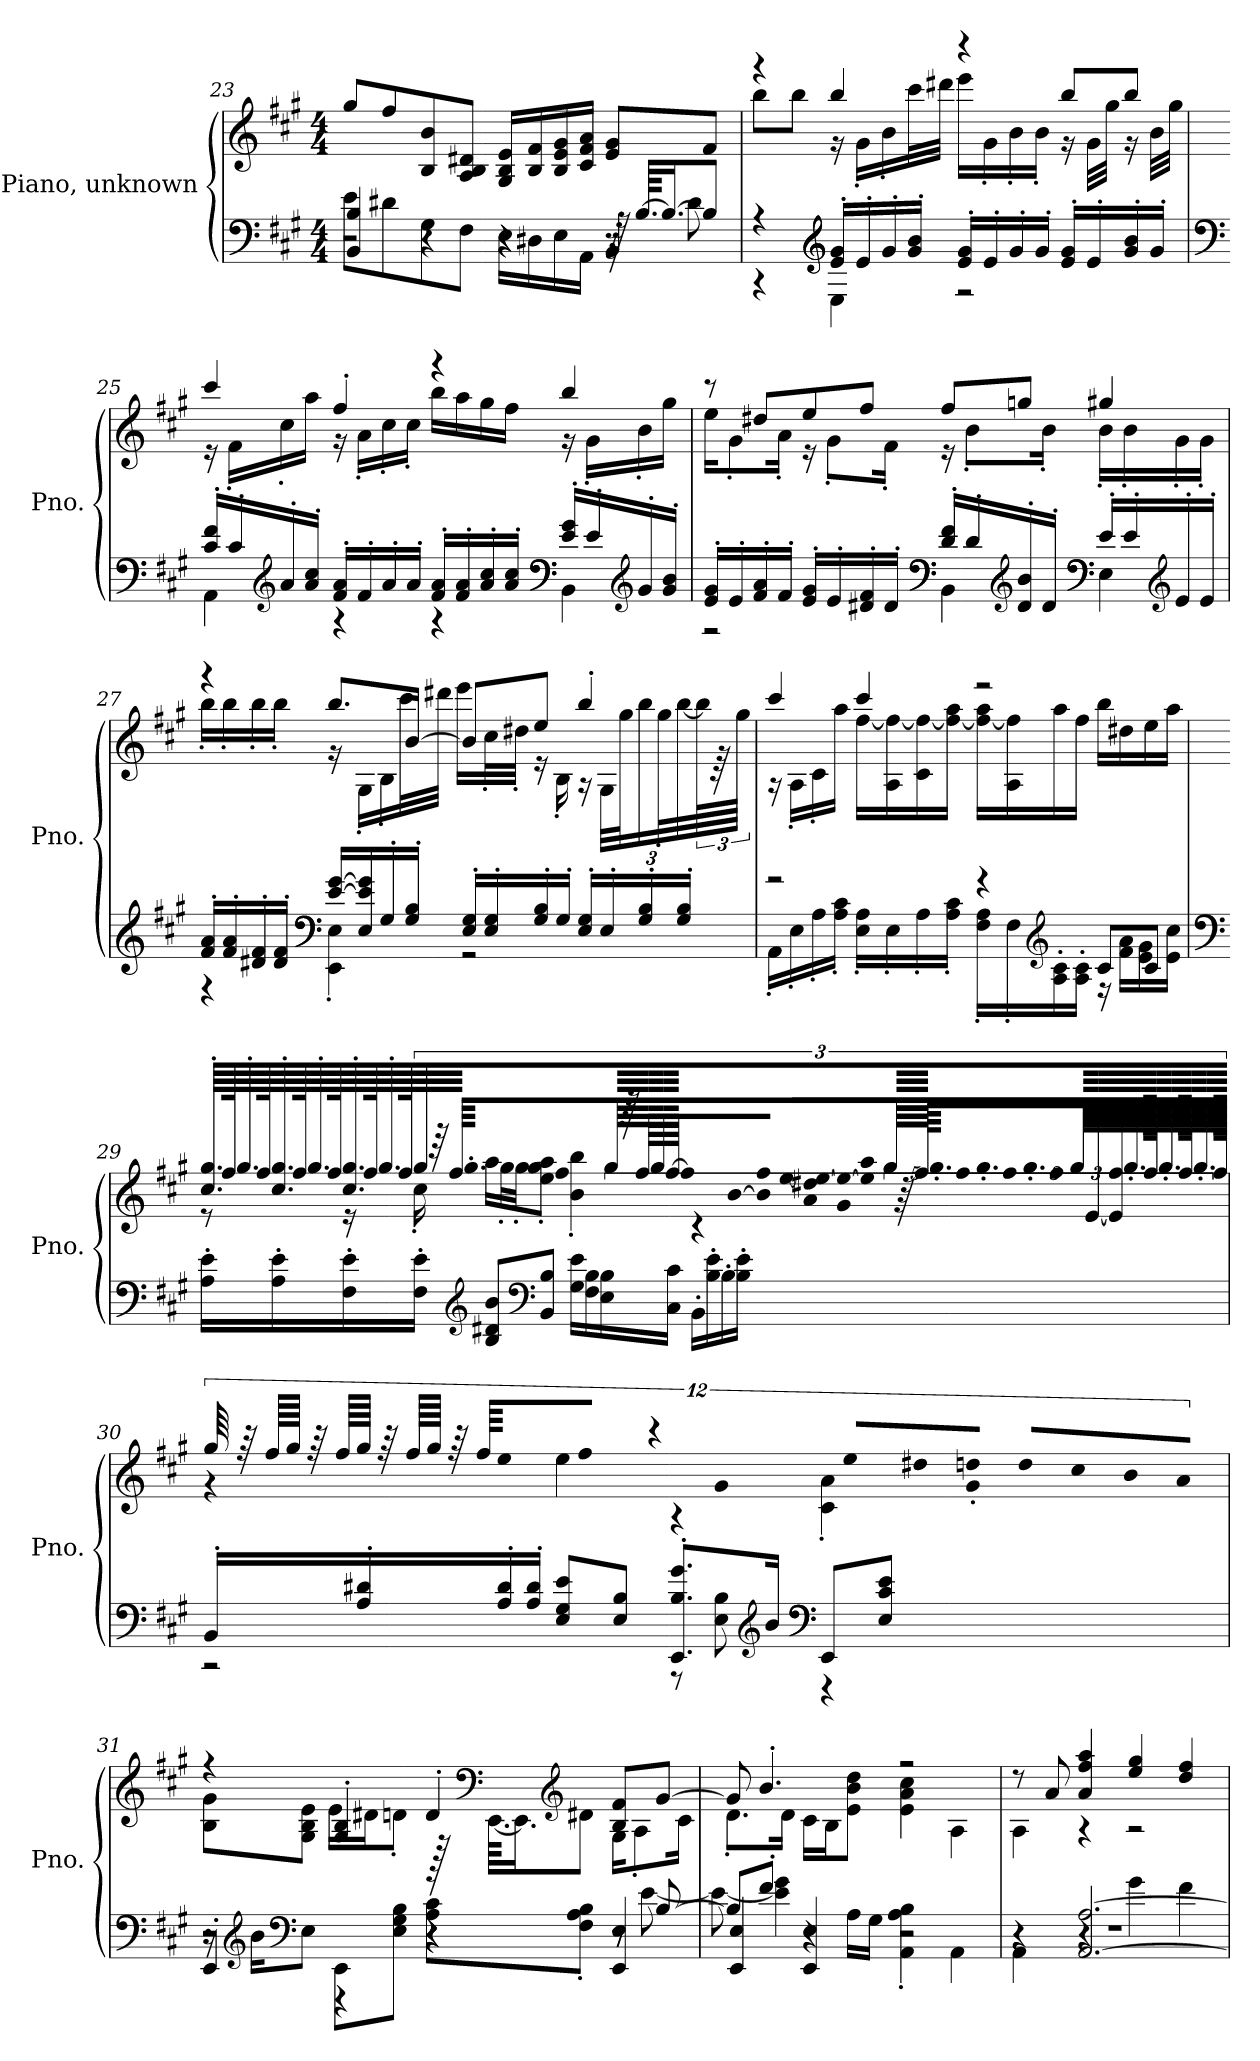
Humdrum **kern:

**kern	**kern
*part1	*part1
*staff2	*staff1
*I"Piano, unknown	*
*I'Pno.	*
*clefF4	*clefG2
*k[f#c#g#]	*k[f#c#g#]
*M4/4	*M4/4
=23	=23
*^	*
*	*^	*
2r	8e\L	4BB/ 4B/	8gg#/L
.	8d#X\	.	8ff#/
.	8G#\	4r	8B/ 8b/
.	8F#\J	.	8A/ 8B/ 8d#X/J
4r	16E\LL	4r	16G#/ 16B/ 16e/LL
.	16D#X\	.	16B/ 16f#/
.	16E\	.	16B/ 16e/ 16g#/
.	16AA\JJ	.	16c#/ 16f#/ 16a/JJ
128r	8r	4BB/	8e/ 8g#/L
[64.B/KKLL	.	.	.
16.B/J_	.	.	.
8B/J]	8d#\	.	8f#/J
*	*v	*v	*
!!LO:LB:g=z
=24	=24	=24
*	*	*^
4r	4r	4r	8bb\L
.	.	.	8bb\J
*clefG2	*	*	*
16e/' 16g#/'LL	4E\	4bb/	16r
16e'/	.	.	16g#'\LL
16g#'/	.	.	16b'\
16g#/' 16b/'JJ	.	.	32ccc#\L
.	.	.	32ddd#X\JJJ
16e/' 16g#/'LL	2r	4r	16eee\LL
16e'/	.	.	16g#'\
16g#'/	.	.	16b'\
16g#'/JJ	.	.	16b'\JJ
16e/' 16g#/'LL	.	8bb/L	16r
16e'/	.	.	32g#\LLL
.	.	.	32gg#\JJJ
16g#/' 16b/'	.	8bb/J	16r
16g#'/JJ	.	.	32b\LLL
.	.	.	32gg#\JJJ
=25	=25	=25	=25
*clefF4	*	*	*
16c#/' 16f#/'LL	4AA\	4ccc#/	16r
16c#'/	.	.	16f#'\LL
*clefG2	*	*	*
16a'/	.	.	16cc#'\
16a/' 16cc#/'JJ	.	.	16aa\JJ
16f#/' 16a/'LL	4r	4ff#'/	16r
16f#'/	.	.	16a'\LL
16a'/	.	.	16cc#'\
16a'/JJ	.	.	16cc#'\JJ
16f#/' 16a/'LL	4r	4r	16bb\LL
16f#/' 16a/'	.	.	16aa\
16a/' 16cc#/'	.	.	16gg#\
16a/' 16cc#/'JJ	.	.	16ff#\JJ
*clefF4	*	*	*
16e/' 16g#/'LL	4BB\	4bb/	16r
16e'/	.	.	16g#'\LL
*clefG2	*	*	*
16g#'/	.	.	16b'\
16g#/' 16b/'JJ	.	.	16gg#\JJ
!!LO:LB:g=z	!!
=26	=26	=26	=26
16e/' 16g#/'LL	2r	8r	16ee\KL
16e'/	.	.	8g#'\
16f#/' 16a/'	.	8dd#X/L	.
16f#'/JJ	.	.	16a'\Jk
16e/' 16g#/'LL	.	8ee/	16r
16e'/	.	.	8g#'\L
16d#X/' 16f#/'	.	8ff#/J	.
16d#'/JJ	.	.	16f#'\Jk
*clefF4	*	*	*
16d#/' 16f#/'LL	4BB\	8ff#/L	16r
16d#'/	.	.	8b'\L
*clefG2	*	*	*
16d#/' 16b/'	.	8ggn/J	.
16d#'/JJ	.	.	16b'\Jk
*clefF4	*	*	*
16e'/LL	4E\	4gg#X/	16b'\LL
16e'/	.	.	16b'\
*clefG2	*	*	*
16e'/	.	.	16g#'\
16e'/JJ	.	.	16g#'\JJ
!!LO:LB:g=z	!!
=27	=27	=27	=27
16f#/' 16a/'LL	4r	4r	16bb'\LL
16f#/' 16a/'	.	.	16bb'\
16d#X/' 16f#/'	.	.	16bb'\
16d#/' 16f#/'JJ	.	.	16bb'\JJ
*clefF4	*	*	*
[16e/ [16g#/LL	4EE\' 4E\'	8.bb/L	16r
16E/ 16e/] 16g#/]	.	.	16G#'\LL
16G#'/	.	.	16B'\
16G#/' 16B/'JJ	.	[16b/Jk	32ccc#\L
.	.	.	32ddd#X\JJJ
16E/' 16G#/'LL	2r	8b/L]	16eee\LL
16E/' 16G#/'	.	.	32cc#'\L
.	.	.	32dd#X'\JJJ
16G#/' 16B/'	.	8ee/J	16r
16G#'/JJ	.	.	16B'\
16E/' 16G#/'LL	.	4bb'/	16r
16E'/	.	.	32G#\LLL
.	.	.	32gg#\J
*	*	*	*Xbrackettup
16G#/' 16B/'	.	.	24bb\
.	.	.	48gg#'\L
16G#/' 16B/'JJ	.	.	[32bb\
*	*	*	*brackettup
.	.	.	96bb\JJJk]
.	.	.	96r
.	.	.	96gg#\
!!LO:PB:g=z	!!
=28	=28	=28	=28
2r	16AA'\LL	4ccc#/	16r
.	16E'\	.	16A'\LL
.	16A'\	.	16c#'\
.	16A\' 16c#\'JJ	.	16aa\JJ
.	16E\' 16A\'LL	4ccc#/	[16ff#\LL
.	16E'\	.	16A\ 16ff#\_
.	16A'\	.	16c#\ 16ff#\_
.	16A\' 16c#\'JJ	.	16ff#\_ 16aa\JJ
4r	16F#\' 16A\'LL	2r	16ff#\_ 16aa\LL
.	16F#'\	.	16A\ 16ff#\]
*clefG2	*	*	*
.	16A\' 16c#\'	.	16aa\
.	16A\' 16c#\'JJ	.	16ff#\JJ
8c#/L	16r	.	16bb\LL
.	16f#\ 16a\LL	.	16dd#X\
8c#/J	16e\ 16g#\	.	16ee\
.	16e\ 16cc#\JJ	.	16aa\JJ
*v	*v	*	*
!!LO:LB:g=z	!!
=29	=29	=29
*clefF4	*	*
16A\' 16e\'LL	64.cc#/' 64.gg#/'LLLL	8r
.	128ff#/K	.
.	64.gg#'/	.
.	128ff#/K	.
16A\' 16e\'	64.cc#/' 64.gg#/'	.
.	128ff#/K	.
.	64.gg#'/	.
.	128ff#/K	.
16F#\' 16e\'	64.cc#/' 64.gg#/'	16r
.	128ff#/K	.
.	64.gg#'/	.
.	128ff#/K	.
16F#\' 16e\'JJ	96gg#/JJJJ	16cc#'\
.	96r	.
.	96ff#/LLLL	.
.	64.gg#'/	.
.	128ff#/K	.
*clefG2	*	*
8B/ 8d#X/ 8b/L	80gg#/JJJJ	16aa\LL
.	80r	.
.	80ff#/LLLL	.
.	80gg#/	.
.	[80ff#/JJ	.
.	16ff#/]	32gg#'\L
.	.	32gg#'\JJ
*clefF4	*	*
8BB/ 8B/J	[16b/	8ee\' 8gg#\' 8aa\'J
.	16b/] 16ff#/JJ	.
16G#\ 16e\LL	[16ee/LL	4b\' 4bb\'
16F#\ 16B\	16a/ 16dd#X/ 16ee/_	.
16E\ 16B\	16g#/ 16ee/_	.
16C#\ 16c#\JJ	16ee/] 16aa/	.
16BB'\LL	96gg#/JJkk	4r
.	96r	.
.	96ff#/LLLL	.
.	64.gg#'/	.
.	128ff#/K	.
16B\' 16e\'	64.gg#'/	.
.	128ff#/K	.
.	64.gg#'/	.
.	128ff#/K	.
*	*Xbrackettup	*
16B'\	96gg#/	.
.	[96e/	.
.	96e/] 96ff#/	.
.	64.gg#'/	.
.	128ff#/K	.
16B\' 16e\'JJ	64.gg#'/	.
.	128ff#/K	.
.	64.gg#'/	.
.	128ff#/JJJJk	.
!!LO:LB:g=z	!!
=30	=30	=30
*^	*	*
*	*	*brackettup	*
16BB'/LL	2r	96gg#/	4r
.	.	96r	.
.	.	96ff#/LLLL	.
.	.	96gg#/JJJJ	.
.	.	96r	.
.	.	96ff#/LLLL	.
16A/' 16d#X/'	.	96gg#/JJJJ	.
.	.	96r	.
.	.	96ff#/LLLL	.
.	.	96gg#/JJJJ	.
.	.	96r	.
.	.	96ff#/KKLL	.
16A/' 16d#/'	.	16ee/	.
16A/' 16d#/'JJ	.	16ff#/JJ	.
8E/ 8G#/ 8e/L	.	8r	4ee\
8E/ 8B/J	.	8g#/	.
8.EE/' 8.B/' 8.g#/'L	8r	16ee/LL	4r
.	.	16dd#X/J	.
.	8E\ 8B\	8g#/' 8ddn/'J	.
*clefG2	*	*	*
16b/Jk	.	.	.
*clefF4	*	*	*
8EE/L	4r	16dd/LL	4c#\' 4a\'
.	.	16cc#/	.
8E/ 8c#/ 8e/J	.	16b/	.
.	.	16a/JJ	.
!!LO:LB:g=z	!!
=31	=31	=31	=31
*	*^	*	*
2r	16r	4EE'/	4r	8B\ 8g#\L
*clefG2	*	*	*	*
.	16b\KL	.	.	.
*clefF4	*	*	*	*
.	8E\J	.	.	8G#\ 8B\ 8e\J
.	8EE\L	4r	4G#/' 4B/'	16e\LL
.	.	.	.	16d#X\J
.	8E\ 8G#\ 8B\J	.	.	8dn'\J
4r	8A\ 8c#\L	4r	4d'/	128r
*	*	*	*clefF4	*
.	.	.	.	[64.EE\KKLL
.	.	.	.	16.EE\J]
*	*	*	*clefG2	*
.	8F#\' 8A\' 8B\'J	.	.	8d#X\J
8r	8r	4EE/ 4E/	8B/ 8f#/L	16G#\KL
.	.	.	.	8A'\
[8B/	[8e\	.	[8g#/J	.
.	.	.	.	16c#\Jk
=32	=32	=32	=32	=32
8B/L]	8e\_	4EE/ 4E/	8g#/]	8.d'\L
8f#'/J	4e\] 4g#\	.	4.b'/	.
.	.	.	.	16d\Jk
4r	.	4EE/ 4E/	.	16c#\LL
.	.	.	.	16B\J
.	16A\LL	.	.	8e\ 8b\ 8dd\J
.	16G#\JJ	.	.	.
2r	4AA\' 4A\' 4B\'	2r	2r	4e\ 4a\ 4cc#\
.	4AA\	.	.	4A\
!!LO:LB:g=z	!!
=33	=33	=33	=33	=33
1r	4AA\	4r	8r	4A\
.	.	.	8a/	.
.	4r	[2.AA/ [2.A/	4a/ 4ff#/ 4aa/	4r
.	4g#\	.	4ee/ 4gg#/	2r
.	4f#\	.	4dd/ 4ff#/	.
*v	*v	*v	*	*
*	*v	*v
=	=
*-	*-
